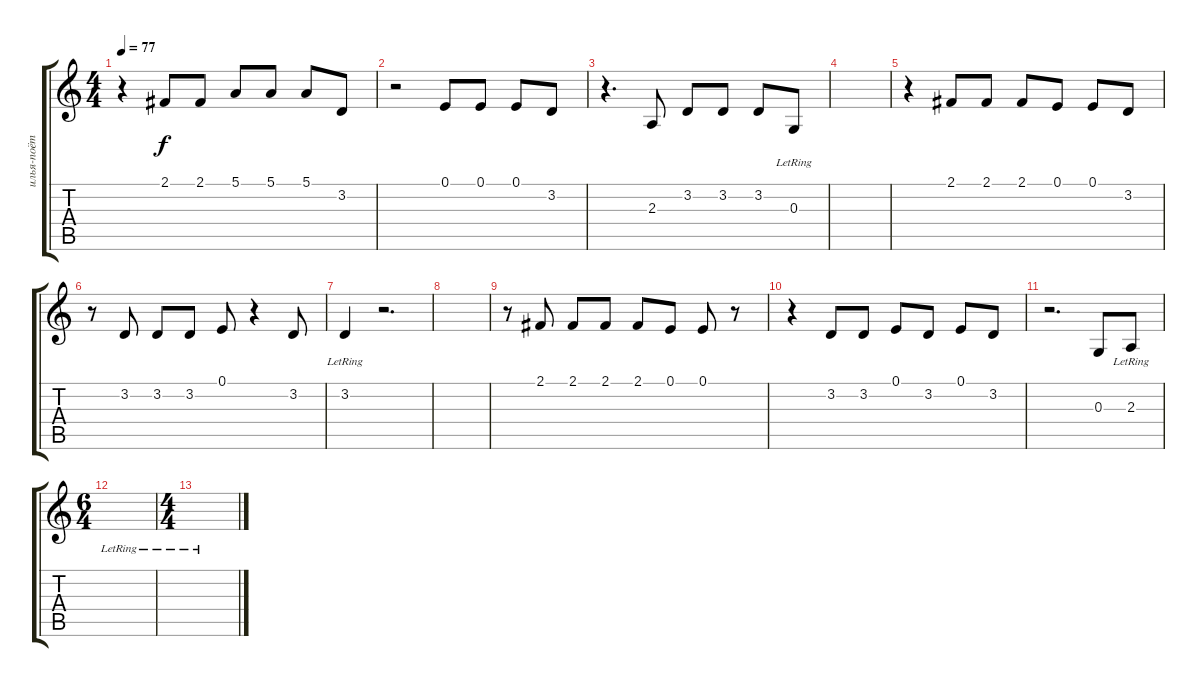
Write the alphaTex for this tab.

\track ("илья-поёт" "илья-поёт") {instrument vibraphone}
\staff {score tabs}
\tuning (E4 B3 G3 D3 A2 E2) {hide}
\ts (4 4)
\tempo 77
\clef g2
\ks c
r.4{dy f} 2.1.8 2.1.8 5.1.8 5.1.8 5.1.8 3.2.8 |
r.2 0.1.8 0.1.8 0.1.8 3.2.8 |
r.4{d} 2.3.8 3.2.8 3.2.8 3.2.8 0.3{lr}.8 |
|
r.4 2.1.8 2.1.8 2.1.8 0.1.8 0.1.8 3.2.8 |
r.8 3.2.8 3.2.8 3.2.8 0.1.8 r.4 3.2.8 |
3.2{lr}.4 r.2{d} |
|
r.8 2.1.8 2.1.8 2.1.8 2.1.8 0.1.8 0.1.8 r.8 |
r.4 3.2.8 3.2.8 0.1.8 3.2.8 0.1.8 3.2.8 |
r.2{d} 0.3.8 2.3{lr}.8 |
\ts (6 4)
|
\ts (4 4)
